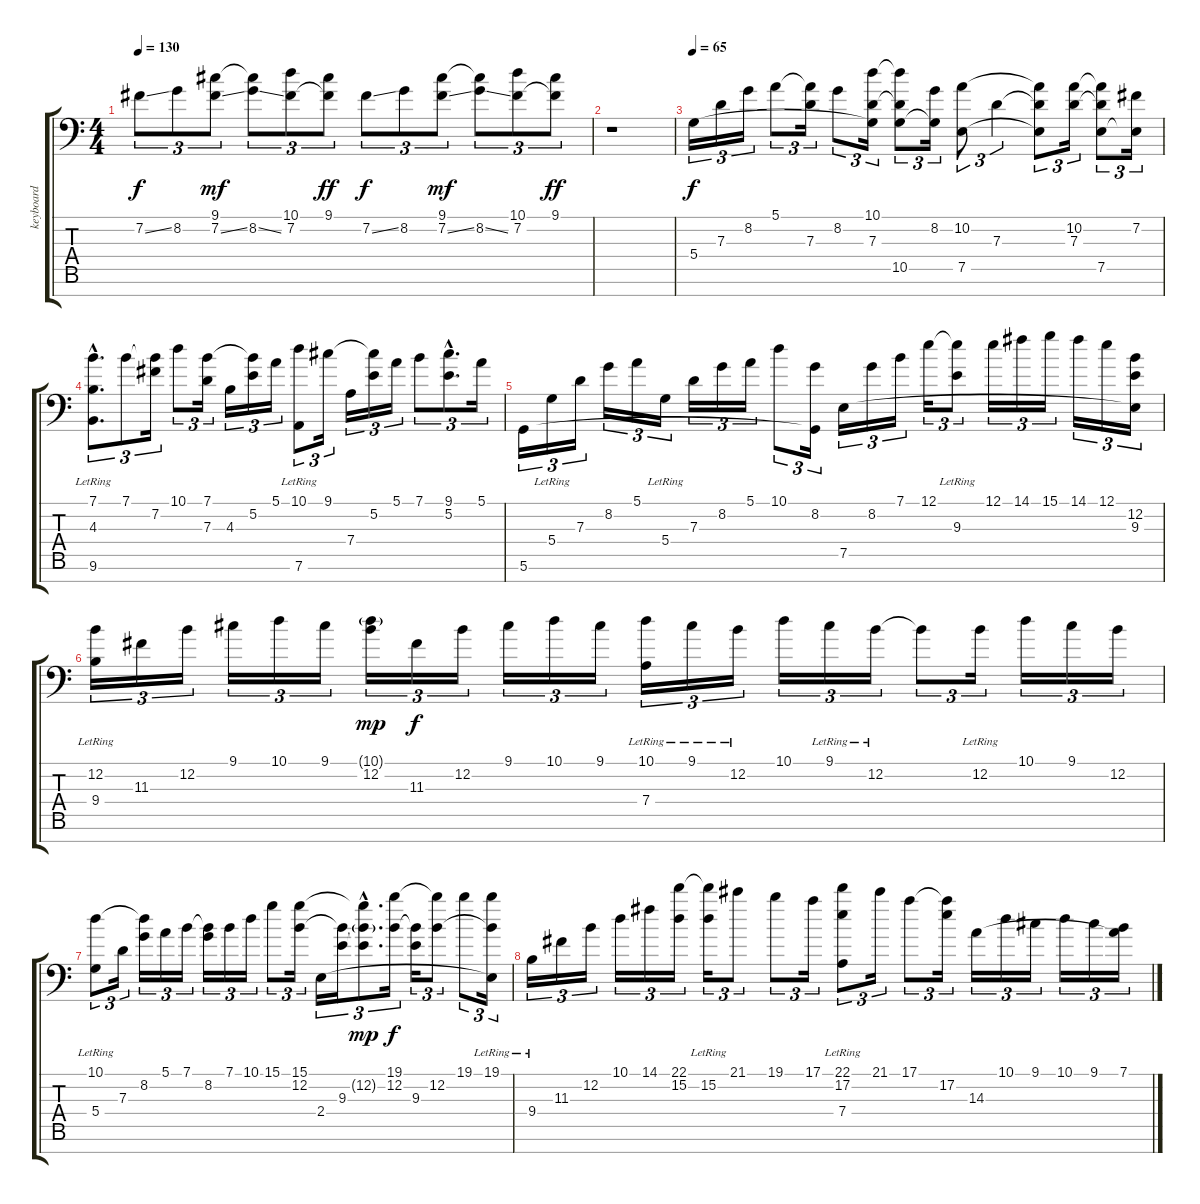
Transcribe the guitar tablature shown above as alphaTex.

\track ("keyboard" "keyboard") {instrument choiraahs}
\staff {score tabs}
\tuning (E4 B3 G3 D3 A2 D2 D1) {hide}
\ts (4 4)
\tempo 130
\clef f4
\ks c
7.2{ss}.8{tu (3 2) dy f} 8.2.8{tu (3 2)} (9.1 7.2{ss}).8{tu (3 2) dy mf} (9.1{t} 8.2{ss}).8{tu (3 2)} (10.1 7.2).8{tu (3 2)} (9.1 7.2{t}).8{tu (3 2) dy ff} 7.2{ss}.8{tu (3 2) dy f} 8.2.8{tu (3 2)} (9.1 7.2{ss}).8{tu (3 2) dy mf} (9.1{t} 8.2{ss}).8{tu (3 2)} (10.1 7.2).8{tu (3 2)} (9.1 7.2{t}).8{tu (3 2) dy ff} |
r.1 |
\tempo 65
5.4.16{tu (3 2) dy f instrument acousticgrandpiano} 7.3.16{tu (3 2)} 8.2.16{tu (3 2)} 5.1.8{tu (3 2)} (5.1{t} 7.3).16{tu (3 2)} 8.2.8{tu (3 2)} (10.1 7.3 5.4{t}).16{tu (3 2)} (10.1{t} 7.3{t} 10.5).8{tu (3 2)} (8.2 10.5{t}).16{tu (3 2)} (10.2 7.5).8{tu (3 2)} 7.3.4{tu (3 2)} (10.2{t} 7.3{t} 7.5{t}).8{tu (3 2)} (10.2 7.3).16{tu (3 2)} (10.2{t} 7.3{t} 7.5).8{tu (3 2)} (7.2 7.5{t}).16{tu (3 2)} |
(7.1{hac} 4.3{hac} 9.6{hac lr}).8{d tu (3 2)} 7.1.8{tu (3 2)} (7.1{t} 7.2).16{tu (3 2)} 10.1.8{tu (3 2)} (7.1 7.3).16{tu (3 2)} 4.3.16{tu (3 2)} (7.1{t} 5.2).16{tu (3 2)} 5.1.16{tu (3 2)} (10.1 7.6{lr}).8{tu (3 2)} 9.1.16{tu (3 2)} 7.4.16{tu (3 2)} (9.1{t} 5.2).16{tu (3 2)} 5.1.16{tu (3 2)} 7.1.8{tu (3 2)} (9.1{hac} 5.2{hac}).8{d tu (3 2)} 5.1.16{tu (3 2)} |
5.6.16{tu (3 2)} 5.4{lr}.16{tu (3 2)} 7.3.16{tu (3 2)} 8.2.16{tu (3 2)} 5.1.16{tu (3 2)} 5.4{lr}.16{tu (3 2)} 7.3.16{tu (3 2)} 8.2.16{tu (3 2)} 5.1.16{tu (3 2)} 10.1.8{tu (3 2)} (8.2 5.6{t}).16{tu (3 2)} 7.5.16{tu (3 2)} 8.2.16{tu (3 2)} 7.1.16{tu (3 2)} 12.1.16{tu (3 2)} (12.1{t} 9.3{lr}).8{tu (3 2)} 12.1.16{tu (3 2)} 14.1.16{tu (3 2)} 15.1.16{tu (3 2)} 14.1.16{tu (3 2)} 12.1.16{tu (3 2)} (12.2 9.3 7.5{t}).16{tu (3 2)} |
(12.2 9.4{lr}).16{tu (3 2)} 11.3.16{tu (3 2)} 12.2.16{tu (3 2)} 9.1.16{tu (3 2)} 10.1.16{tu (3 2)} 9.1.16{tu (3 2)} (10.1{g} 12.2).16{tu (3 2) dy mp} 11.3.16{tu (3 2) dy f} 12.2.16{tu (3 2)} 9.1.16{tu (3 2)} 10.1.16{tu (3 2)} 9.1.16{tu (3 2)} (10.1 7.4{lr}).16{tu (3 2)} 9.1{lr}.16{tu (3 2)} 12.2{lr}.16{tu (3 2)} 10.1.16{tu (3 2)} 9.1{lr}.16{tu (3 2)} 12.2{lr}.16{tu (3 2)} 12.2{t}.8{tu (3 2)} 12.2{lr}.16{tu (3 2)} 10.1.16{tu (3 2)} 9.1.16{tu (3 2)} 12.2.16{tu (3 2)} |
(10.1 5.4{lr}).8{tu (3 2)} 7.3.16{tu (3 2)} (10.1{t} 8.2).16{tu (3 2)} 5.1.16{tu (3 2)} 7.1.16{tu (3 2)} (7.1{t} 8.2).16{tu (3 2)} 7.1.16{tu (3 2)} 10.1.16{tu (3 2)} 15.1.8{tu (3 2)} (15.1 12.2).16{tu (3 2)} 2.4.16{tu (3 2)} (12.2{t} 9.3).16{tu (3 2)} (15.1{hac t} 12.2{g hac} 9.3{hac t}).8{d tu (3 2) dy mp} (19.1 12.2).16{tu (3 2) dy f} (12.2{t} 9.3).16{tu (3 2)} (19.1{t} 12.2).8{tu (3 2)} 19.1.8{tu (3 2)} (19.1{lr} 12.2{t} 2.4{t}).16{tu (3 2)} |
9.4{lr}.16{tu (3 2)} 11.3.16{tu (3 2)} 12.2.16{tu (3 2)} 10.1.16{tu (3 2)} 14.1.16{tu (3 2)} (22.1 15.2).16{tu (3 2)} (22.1{t} 15.2{lr}).16{tu (3 2)} 21.1.8{tu (3 2)} 19.1.8{tu (3 2)} 17.1.16{tu (3 2)} (22.1 17.2{lr} 7.4{lr}).8{tu (3 2)} 21.1.16{tu (3 2)} 17.1.8{tu (3 2)} (17.1{t} 17.2).16{tu (3 2)} 14.3.16{tu (3 2)} 10.1.16{tu (3 2)} 9.1.16{tu (3 2)} 10.1.16{tu (3 2)} 9.1.16{tu (3 2)} (7.1 14.3{t}).16{tu (3 2)}
